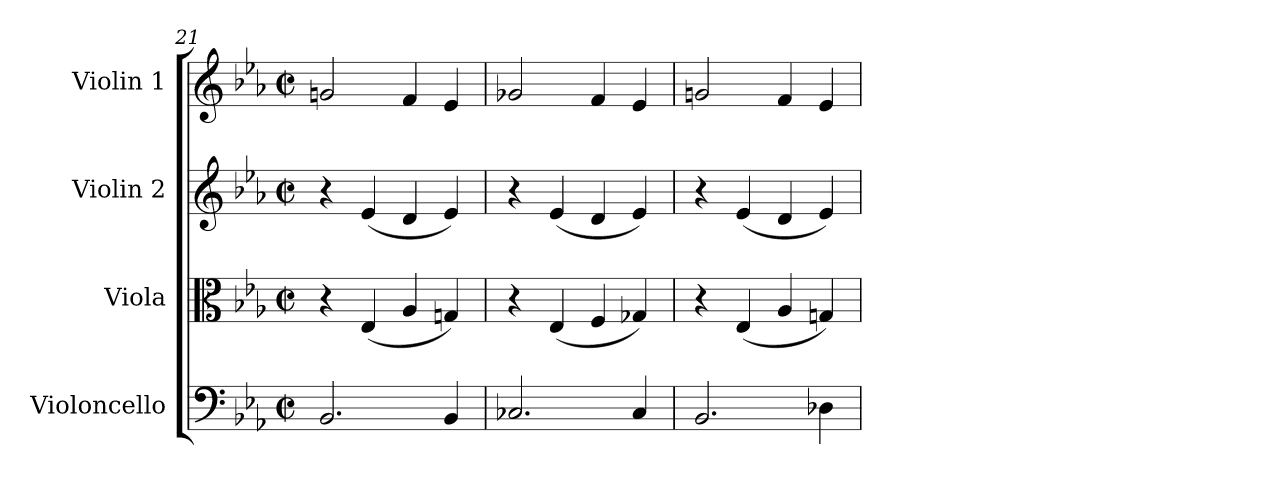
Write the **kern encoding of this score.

**kern	**kern	**kern	**kern
*part4	*part3	*part2	*part1
*staff4	*staff3	*staff2	*staff1
*I"Violoncello	*I"Viola	*I"Violin 2	*I"Violin 1
*I'Vc	*I'Vla	*I'Vln	*I'Vln
*clefF4	*clefC3	*clefG2	*clefG2
*k[b-e-a-]	*k[b-e-a-]	*k[b-e-a-]	*k[b-e-a-]
*M2/2	*M2/2	*M2/2	*M2/2
*met(c|)	*met(c|)	*met(c|)	*met(c|)
=21	=21	=21	=21
2.BB-/	4r	4r	2gn/
.	(4E-/	(4e-/	.
.	4A-/	4d/	4f/
4BB-/	4Gn/)	4e-/)	4e-/
=22	=22	=22	=22
2.C-X/	4r	4r	2g-X/
.	(4E-/	(4e-/	.
.	4F/	4d/	4f/
4C-/	4G-X/)	4e-/)	4e-/
=23	=23	=23	=23
2.BB-/	4r	4r	2gn/
.	(4E-/	(4e-/	.
.	4A-/	4d/	4f/
4D-X\	4Gn/)	4e-/)	4e-/
=	=	=	=
*-	*-	*-	*-
